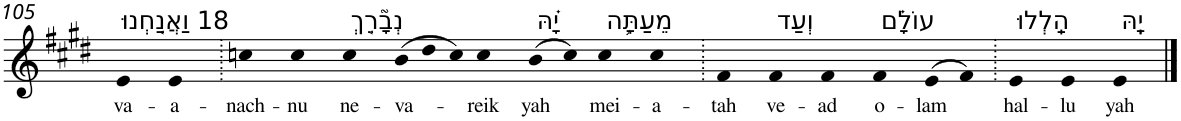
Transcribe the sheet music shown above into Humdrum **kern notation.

**kern	**text
*part1	*part1
*staff1	*staff1
*I"Piano	*
*I'Pno	*
!!LO:PB:g=z
*clefG2	*
*k[f#c#g#d#]	*
*E:	*
=105	=105
!LO:TX:a:t=18 וַאֲנַ֤חְנוּ	!
!	!LO:LY:b
4e	va-
!	!LO:LY:b
4e	-a-
=106.	=106.
!	!LO:LY:b
4ccn	-nach-
!	!LO:LY:b
4cc	-nu
!LO:TX:a:t=נְבָ֘רֵ֤ךְ	!
!	!LO:LY:b
4cc	ne-
*Xtuplet	*
!	!LO:LY:b
(>12b	-va-
12dd#	.
12cc)	.
!	!LO:LY:b
4cc	-reik
!LO:TX:a:t=יָ֗הּ	!
!	!LO:LY:b
(>8b	yah
8cc)	.
!LO:TX:a:t=מֵעַתָּ֥ה	!
!	!LO:LY:b
4cc	mei-
!	!LO:LY:b
4cc	-a-
=107.	=107.
!	!LO:LY:b
4f#	-tah
!LO:TX:a:t=וְעַד	!
!	!LO:LY:b
4f#	ve-
!	!LO:LY:b
4f#	-ad
!LO:TX:a:t=עוֹלָ֗ם	!
!	!LO:LY:b
4f#	o-
!	!LO:LY:b
(>8e	-lam
8f#)	.
=108.	=108.
!LO:TX:a:t=הַֽלְלוּ	!
!	!LO:LY:b
4e	hal-
!	!LO:LY:b
4e	-lu
!LO:TX:a:t=יָֽהּ	!
!	!LO:LY:b
4e	yah
==	==
*-	*-
